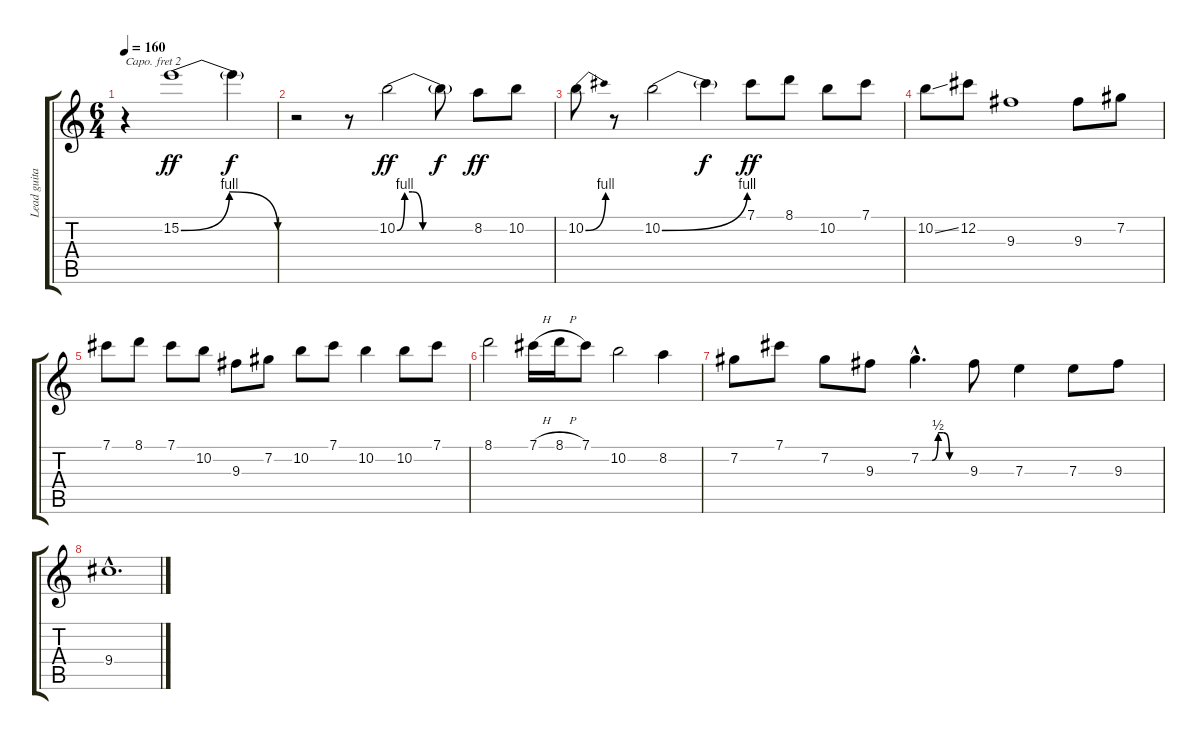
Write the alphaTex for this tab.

\track ("Lead guitar" "Lead guita") {instrument electricguitarjazz}
\staff {score tabs}
\capo 2
\tuning (E4 B3 G3 D3 A2 E2) {hide}
\ts (6 4)
\tempo 160
\clef g2
\ks c
r.4{dy f} 15.2{be (bendrelease 0 0 12 4 54 4 60 0)}.1{dy ff} 15.2{t}.4{dy f} |
r.2 r.8 10.2{be (custom 0 0 6 4 12 4 20 0 60 0)}.2{dy ff} 10.2{t}.8{dy f} 8.2.8{dy ff} 10.2.8 |
10.2{be (bend 0 0 60 4)}.8 r.8 10.2{be (bend 0 0 60 4)}.2 10.2{t}.4{dy f} 7.1.8{dy ff} 8.1.8 10.2.8 7.1.8 |
10.2{ss}.8 12.2.8 9.3.1 9.3.8 7.2.8 |
7.1.8 8.1.8 7.1.8 10.2.8 9.3.8 7.2.8 10.2.8 7.1.8 10.2.4 10.2.8 7.1.8 |
8.1.2 7.1{h}.16 8.1{h}.16 7.1.8 10.2.2 8.2.4 |
7.2.8 7.1.8 7.2.8 9.3.8 7.2{be (custom 0 0 15 0 23 2 30 2 38 0 60 0) hac}.4{d} 9.3.8 7.3.4 7.3.8 9.3.8 |
9.4{hac}.1{d}
